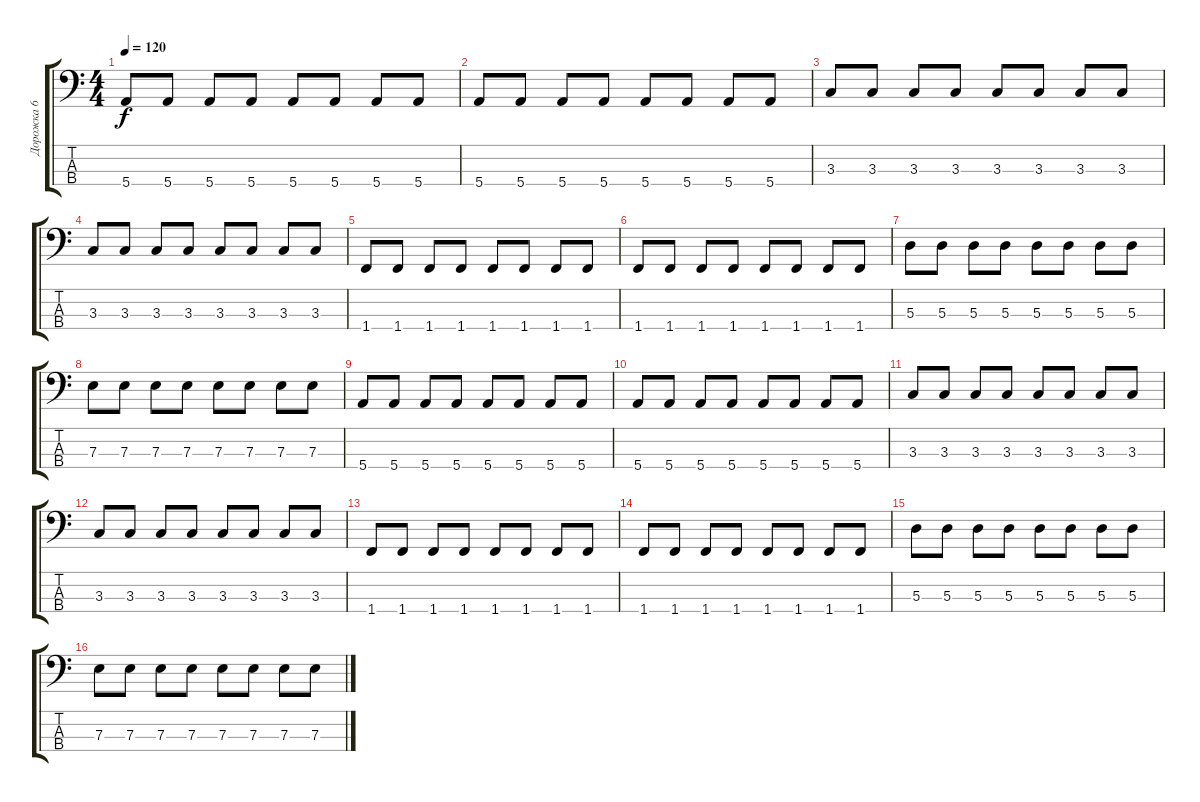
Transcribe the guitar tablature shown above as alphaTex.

\track ("Дорожка 6" "Дорожка 6") {instrument electricbasspick}
\staff {score tabs}
\tuning (G2 D2 A1 E1) {hide}
\ts (4 4)
\tempo 120
\clef f4
\ks c
5.4.8{dy f} 5.4.8 5.4.8 5.4.8 5.4.8 5.4.8 5.4.8 5.4.8 |
5.4.8 5.4.8 5.4.8 5.4.8 5.4.8 5.4.8 5.4.8 5.4.8 |
3.3.8 3.3.8 3.3.8 3.3.8 3.3.8 3.3.8 3.3.8 3.3.8 |
3.3.8 3.3.8 3.3.8 3.3.8 3.3.8 3.3.8 3.3.8 3.3.8 |
1.4.8 1.4.8 1.4.8 1.4.8 1.4.8 1.4.8 1.4.8 1.4.8 |
1.4.8 1.4.8 1.4.8 1.4.8 1.4.8 1.4.8 1.4.8 1.4.8 |
5.3.8 5.3.8 5.3.8 5.3.8 5.3.8 5.3.8 5.3.8 5.3.8 |
7.3.8 7.3.8 7.3.8 7.3.8 7.3.8 7.3.8 7.3.8 7.3.8 |
5.4.8 5.4.8 5.4.8 5.4.8 5.4.8 5.4.8 5.4.8 5.4.8 |
5.4.8 5.4.8 5.4.8 5.4.8 5.4.8 5.4.8 5.4.8 5.4.8 |
3.3.8 3.3.8 3.3.8 3.3.8 3.3.8 3.3.8 3.3.8 3.3.8 |
3.3.8 3.3.8 3.3.8 3.3.8 3.3.8 3.3.8 3.3.8 3.3.8 |
1.4.8 1.4.8 1.4.8 1.4.8 1.4.8 1.4.8 1.4.8 1.4.8 |
1.4.8 1.4.8 1.4.8 1.4.8 1.4.8 1.4.8 1.4.8 1.4.8 |
5.3.8 5.3.8 5.3.8 5.3.8 5.3.8 5.3.8 5.3.8 5.3.8 |
7.3.8 7.3.8 7.3.8 7.3.8 7.3.8 7.3.8 7.3.8 7.3.8
